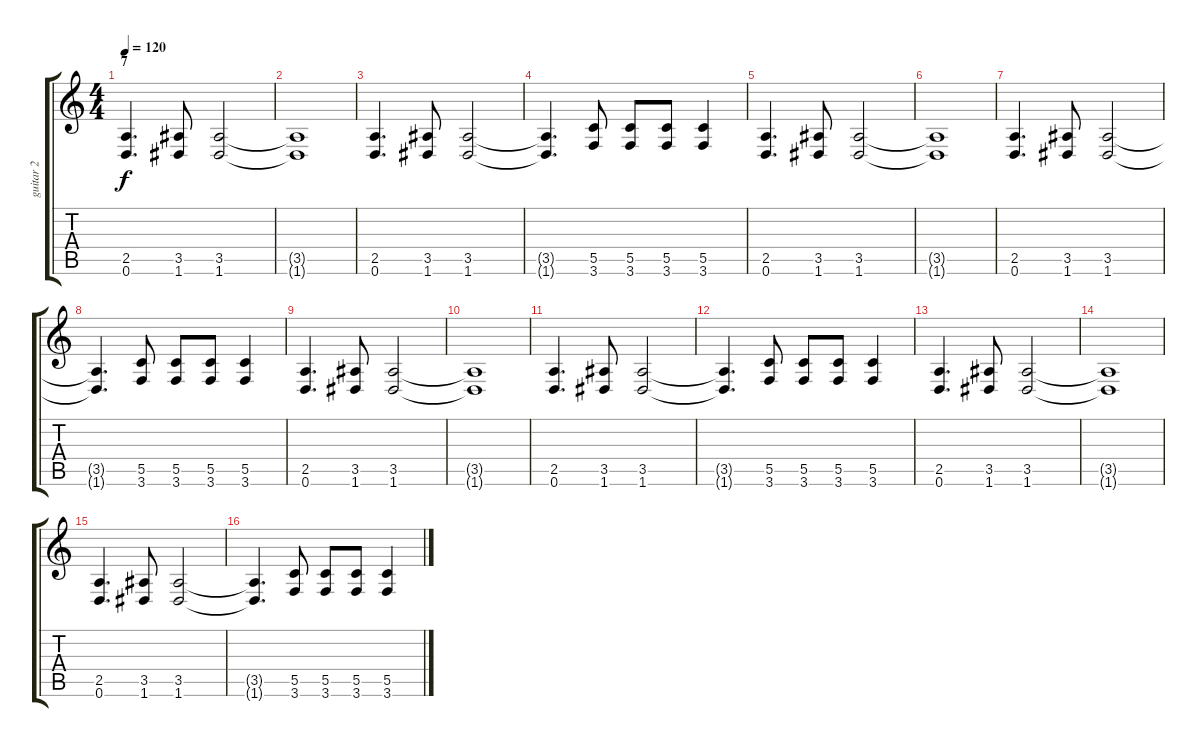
\track ("guitar 2" "guitar 2") {instrument distortionguitar}
\staff {score tabs}
\tuning (D4 A3 F3 C3 G2 D2) {hide}
\ts (4 4)
\section ("" "7")
\tempo 120
\clef g2
\ks c
(2.5 0.6).4{d dy f} (3.5 1.6).8 (3.5 1.6).2 |
(3.5{t} 1.6{t}).1 |
(2.5 0.6).4{d} (3.5 1.6).8 (3.5 1.6).2 |
(3.5{t} 1.6{t}).4{d} (5.5 3.6).8 (5.5 3.6).8 (5.5 3.6).8 (5.5 3.6).4 |
(2.5 0.6).4{d} (3.5 1.6).8 (3.5 1.6).2 |
(3.5{t} 1.6{t}).1 |
(2.5 0.6).4{d} (3.5 1.6).8 (3.5 1.6).2 |
(3.5{t} 1.6{t}).4{d} (5.5 3.6).8 (5.5 3.6).8 (5.5 3.6).8 (5.5 3.6).4 |
(2.5 0.6).4{d} (3.5 1.6).8 (3.5 1.6).2 |
(3.5{t} 1.6{t}).1 |
(2.5 0.6).4{d} (3.5 1.6).8 (3.5 1.6).2 |
(3.5{t} 1.6{t}).4{d} (5.5 3.6).8 (5.5 3.6).8 (5.5 3.6).8 (5.5 3.6).4 |
(2.5 0.6).4{d} (3.5 1.6).8 (3.5 1.6).2 |
(3.5{t} 1.6{t}).1 |
(2.5 0.6).4{d} (3.5 1.6).8 (3.5 1.6).2 |
(3.5{t} 1.6{t}).4{d} (5.5 3.6).8 (5.5 3.6).8 (5.5 3.6).8 (5.5 3.6).4
